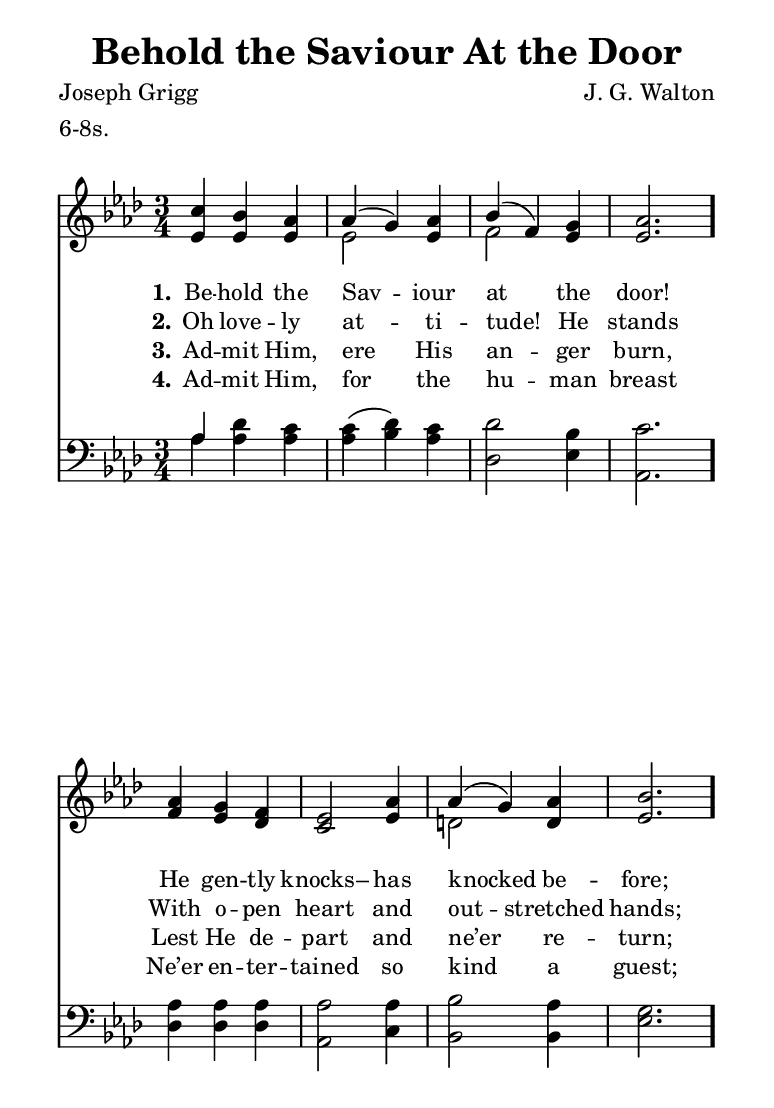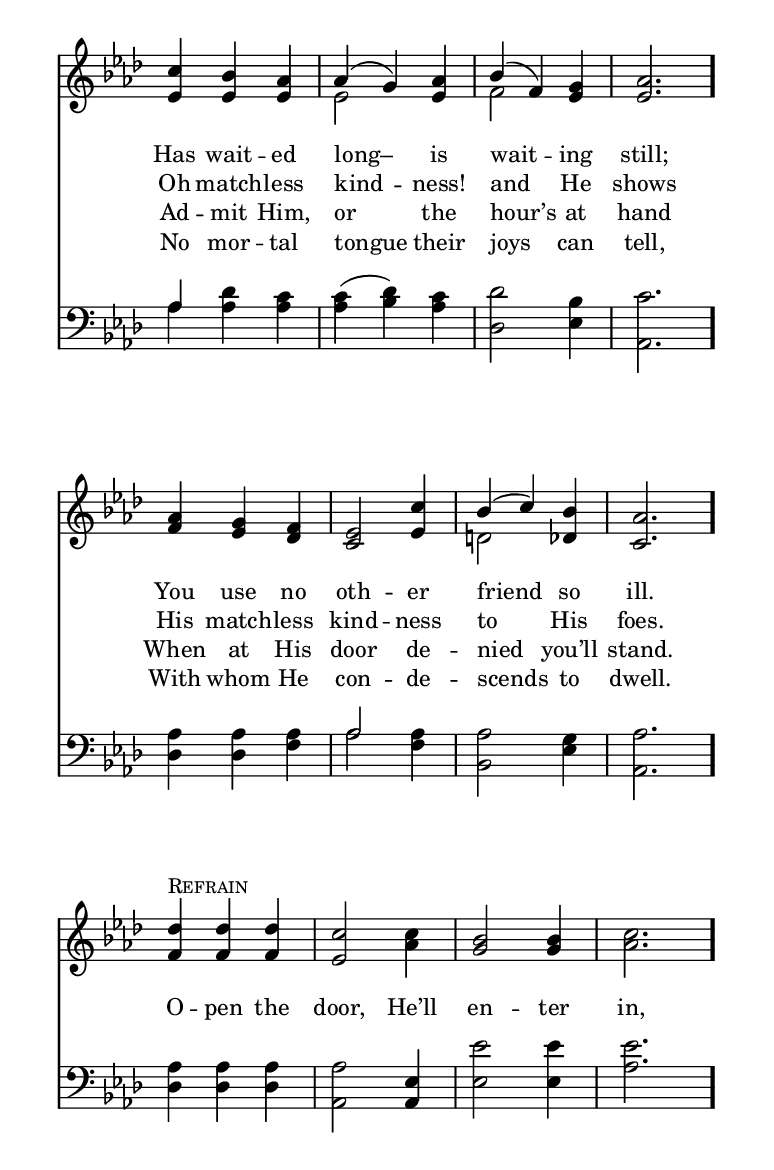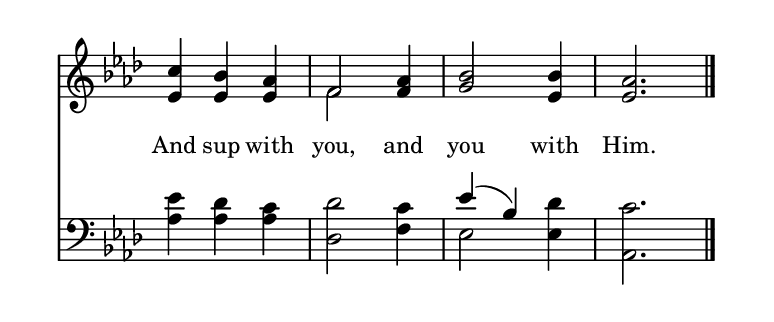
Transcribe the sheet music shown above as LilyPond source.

\include "common/global.ily"
\paper {
  \include "common/paper.ily"
  system-count = #(cond (is-eogsized 4) (#t #f))
}

\header{
  %gospel
  hymnnumber = "4"
  title = "Behold the Saviour At the Door"
  tunename = "St. Catherine"
  meter = "6-8s."
  poet = "Joseph Grigg"
  composer = "J. G. Walton"
  %copyright = ""
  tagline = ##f
}

patternA = { c4 c4 c4 | c4( c4) c4 | c4( c4) c4 | c2. \eogbreak } % Soprano 1
patternB = { c4 c4 c4 | c2      c4 | c4( c4) c4 | c2. \eogbreak } % Soprano 2
patternC = { c4 c4 c4 | c2      c4 | c2      c4 | c2. \eogbreak } % Alto 1 & Tenor / Bass 2
patternD = { c4 c4 c4 | c2      c4 | c2      c4 | c2. \eogbreak } % Alto 2
patternE = { c4 c4 c4 | c4( c4) c4 | c2      c4 | c2. \eogbreak } % Tenor / Bass 1

patternR = { c4 c4 c4 | c2      c4 | c2      c4 | c2. \eogbreak } % Soprano / Alto / Bass Refrain
patternS = { c4 c4 c4 | c2      c4 | c4( c4) c4 | c2. \eogbreak } % Tenor Refrain

global = {
  \include "common/overrides.ily"
  \override Staff.TimeSignature.style = #'numbered \time 3/4
  \once \override Score.MetronomeMark.transparent = ##t
  \tempo 4 = 96
  \key aes \major
  \autoBeamOff
}

notesSoprano = {
\global
\relative c'' {

  \changePitch \patternA { c bes aes   | aes g aes | bes f g   | aes }
  \changePitch \patternB { aes g f     | ees aes   | aes g aes | bes }
  \changePitch \patternA { c bes aes   | aes g aes | bes f g   | aes }
  \changePitch \patternB { aes g f     | ees c'    | bes c bes | aes }

  << s^\markup { \small \caps "Refrain" }
  \changePitch \patternR { des des des | c c       | bes bes   | c   } >>
  \changePitch \patternR { c bes aes   | f aes     | bes bes   | aes }
  \bar "|."

}
}

notesAlto = {
\global
\relative e' {

  \changePitch \patternC { ees ees ees | ees ees | f ees | ees }
  \changePitch \patternD { f ees des   | c ees   | d d   | ees }
  \changePitch \patternC { ees ees ees | ees ees | f ees | ees }
  \changePitch \patternD { f ees des   | c ees   | d des | c   }

  \changePitch \patternR { f f f       | ees aes | g g   | aes }
  \changePitch \patternR { ees ees ees | f f     | g ees | ees }

}
}

notesTenor = {
\global
\relative a {

  \changePitch \patternE { aes des c   | c des c | des bes     | c   }
  \changePitch \patternC { aes aes aes | aes aes | bes aes     | g   }
  \changePitch \patternE { aes des c   | c des c | des bes     | c   }
  \changePitch \patternC { aes aes aes | aes aes | aes g       | aes }

  \changePitch \patternR { aes aes aes | aes ees | ees' ees    | ees }
  \changePitch \patternS { ees des c   | des c   | ees bes des | c   }

}
}

notesBass = {
\global
\relative f {

  \changePitch \patternE { aes aes aes | aes bes aes | des, ees | aes, }
  \changePitch \patternC { des des des | aes c       | bes bes  | ees  }
  \changePitch \patternE { aes aes aes | aes bes aes | des, ees | aes, }
  \changePitch \patternC { des des f   | aes f       | bes, ees | aes, }

  \changePitch \patternR { des des des | aes aes     | ees' ees | aes  }
  \changePitch \patternR { aes aes aes | des, f      | ees ees  | aes, }

}
}

Refrain = \lyricmode {

  O -- pen the door, He’ll en -- ter in, \bar "."
  And sup with you, and you with Him. \bar "."

}

wordsA = \lyricmode {
\set stanza = "1."

  Be -- hold the Sav -- iour at the door! \bar "."
  He gen -- tly knocks– has knocked be -- fore; \bar "."
  Has wait -- ed long– is wait -- ing still; \bar "."
  You use no oth -- er friend so ill. \bar "."

}

wordsB = \lyricmode {
\set stanza = "2."

  Oh love -- ly at -- ti -- tude! He stands
  With o -- pen heart and out -- stretched hands;
  Oh match -- less kind -- ness! and He shows
  His match -- less kind -- ness to His foes.
  \Refrain
}

wordsC = \lyricmode {
\set stanza = "3."

  Ad -- mit Him, ere His an -- ger burn,
  Lest He de -- part and ne’er re -- turn;
  Ad -- mit Him, or the hour’s at hand
  When at His door de -- nied you’ll stand.

}

wordsD = \lyricmode {
\set stanza = "4."

  Ad -- mit Him, for the hu -- man breast
  Ne’er en -- ter -- tained so kind a guest;
  No mor -- tal tongue their joys can tell,
  With whom He con -- de -- scends to dwell.

}


\score {
  \context ChoirStaff <<
    \context Staff = upper <<
      \set Staff.autoBeaming = ##f
      \set ChoirStaff.systemStartDelimiter = #'SystemStartBar
      \set ChoirStaff.printPartCombineTexts = ##f
      \partcombine #'(2 . 9) \notesSoprano \notesAlto
      \context NullVoice = sopranos { \voiceOne << \notesSoprano >> }
      \context NullVoice = altos { \voiceTwo << \notesAlto >> }
      \context Lyrics = one   \lyricsto sopranos \wordsA
      \context Lyrics = two   \lyricsto sopranos \wordsB
      \context Lyrics = three \lyricsto sopranos \wordsC
      \context Lyrics = four  \lyricsto sopranos \wordsD
    >>
    \context Staff = men <<
      \set Staff.autoBeaming = ##f
      \clef bass
      \set ChoirStaff.printPartCombineTexts = ##f
      \partcombine #'(2 . 9) \notesTenor \notesBass
      \context NullVoice = tenors { \voiceOne << \notesTenor >> }
      \context NullVoice = basses { \voiceTwo << \notesBass >> }
    >>
  >>
  \layout {
    \include "common/layout.ily"
  }
  \midi{
    \include "common/midi.ily"
  }
}

\version "2.19.49"  % necessary for upgrading to future LilyPond versions.

% vi:set et ts=2 sw=2 ai nocindent syntax=lilypond:
